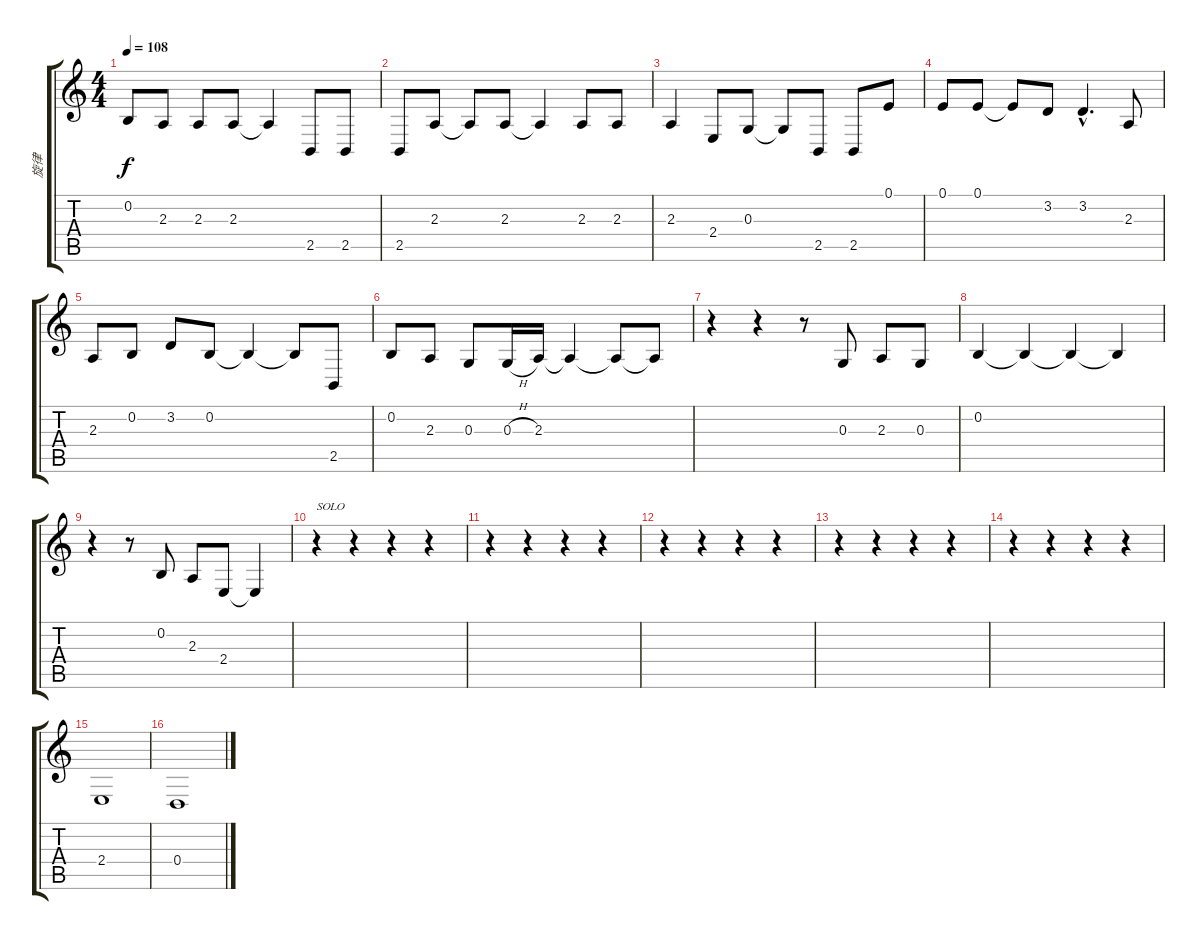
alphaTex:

\track ("旋律" "旋律") {instrument acousticgrandpiano}
\staff {score tabs}
\tuning (E4 B3 G3 D3 A2 E2) {hide}
\ts (4 4)
\tempo 108
\clef g2
\ks c
0.2.8{dy f} 2.3.8 2.3.8 2.3.8 2.3{t}.4 2.5.8 2.5.8 |
2.5.8 2.3.8 2.3{t}.8 2.3.8 2.3{t}.4 2.3.8 2.3.8 |
2.3.4 2.4.8 0.3.8 0.3{t}.8 2.5.8 2.5.8 0.1.8 |
0.1.8 0.1.8 0.1{t}.8 3.2.8 3.2{hac}.4{d} 2.3.8 |
2.3.8 0.2.8 3.2.8 0.2.8 0.2{t}.4 0.2{t}.8 2.5.8 |
0.2.8 2.3.8 0.3.8 0.3{h}.16 2.3.16 2.3{t}.4 2.3{t}.8 2.3{t}.8 |
r.4 r.4 r.8 0.3.8 2.3.8 0.3.8 |
0.2.4 0.2{t}.4 0.2{t}.4 0.2{t}.4 |
r.4 r.8 0.2.8 2.3.8 2.4.8 2.4{t}.4 |
r.4{txt "SOLO"} r.4 r.4 r.4 |
r.4 r.4 r.4 r.4 |
r.4 r.4 r.4 r.4 |
r.4 r.4 r.4 r.4 |
r.4 r.4 r.4 r.4 |
2.4.1 |
0.4.1
